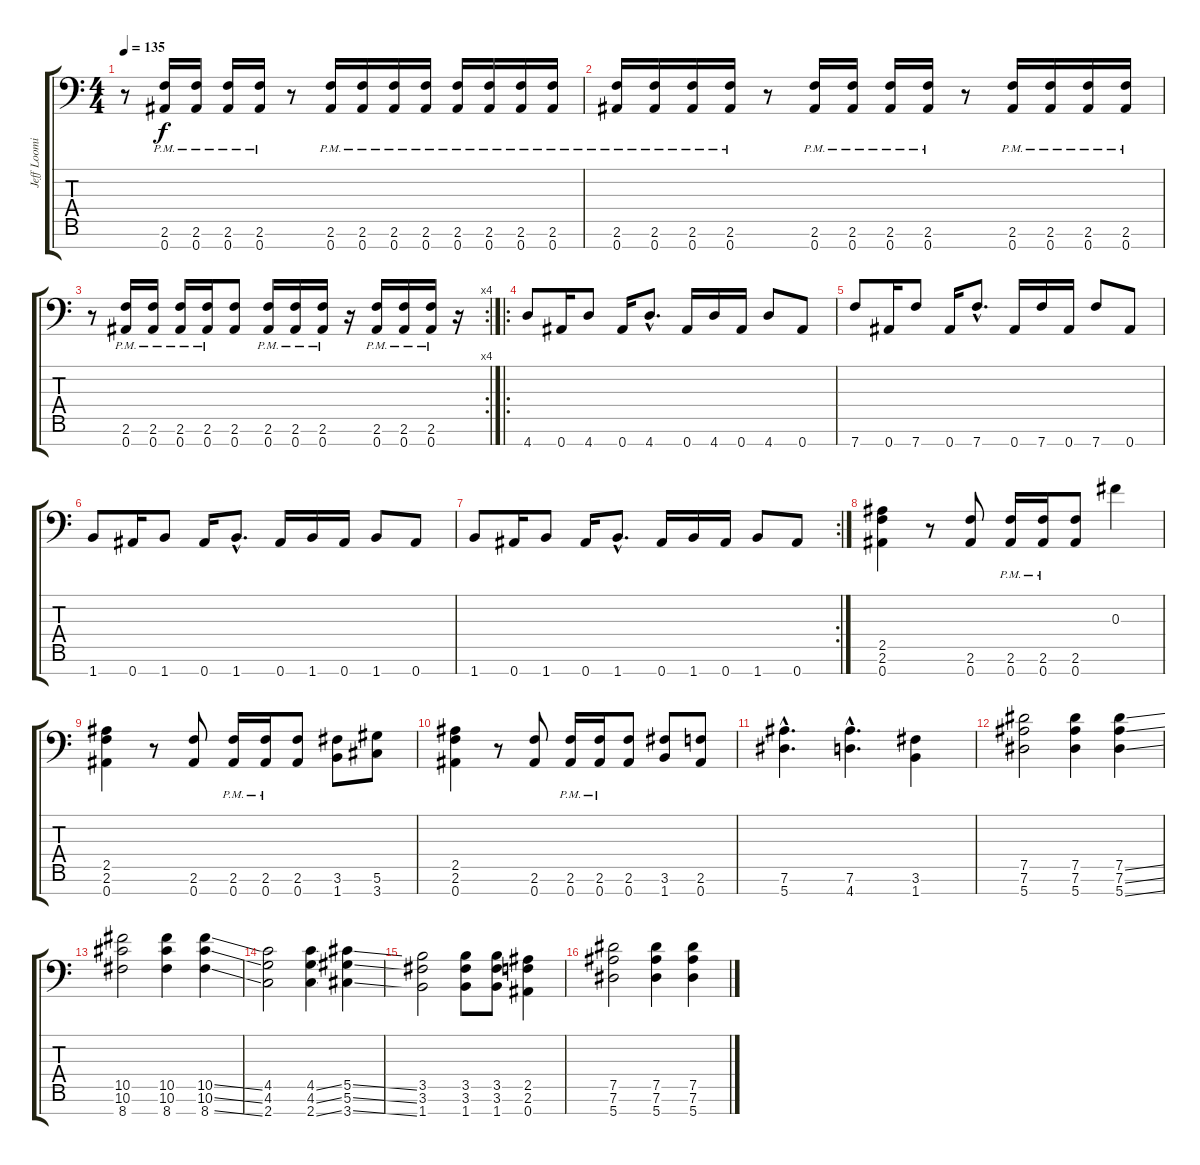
\track ("Jeff Loomis Rhythm" "Jeff Loomi") {instrument distortionguitar}
\staff {score tabs}
\tuning (Eb4 Bb3 Gb3 Db3 Ab2 Eb2 Bb1) {hide}
\ts (4 4)
\tempo 135
\clef f4
\ks c
r.8{dy f} (2.6{pm} 0.7{pm}).16 (2.6{pm} 0.7{pm}).16 (2.6{pm} 0.7{pm}).16 (2.6{pm} 0.7{pm}).16 r.8 (2.6{pm} 0.7{pm}).16 (2.6{pm} 0.7{pm}).16 (2.6{pm} 0.7{pm}).16 (2.6{pm} 0.7{pm}).16 (2.6{pm} 0.7{pm}).16 (2.6{pm} 0.7{pm}).16 (2.6{pm} 0.7{pm}).16 (2.6{pm} 0.7{pm}).16 |
(2.6{pm} 0.7{pm}).16 (2.6{pm} 0.7{pm}).16 (2.6{pm} 0.7{pm}).16 (2.6{pm} 0.7{pm}).16 r.8 (2.6{pm} 0.7{pm}).16 (2.6{pm} 0.7{pm}).16 (2.6{pm} 0.7{pm}).16 (2.6{pm} 0.7{pm}).16 r.8 (2.6{pm} 0.7{pm}).16 (2.6{pm} 0.7{pm}).16 (2.6{pm} 0.7{pm}).16 (2.6{pm} 0.7{pm}).16 |
\rc 4
r.8 (2.6{pm} 0.7{pm}).16 (2.6{pm} 0.7{pm}).16 (2.6{pm} 0.7{pm}).16 (2.6{pm} 0.7{pm}).16 (2.6 0.7).8 (2.6{pm} 0.7{pm}).16 (2.6{pm} 0.7{pm}).16 (2.6{pm} 0.7{pm}).16 r.16 (2.6{pm} 0.7).16 (2.6{pm} 0.7{pm}).16 (2.6{pm} 0.7{pm}).16 r.16 |
\ro
4.7.8 0.7.16 4.7.8 0.7.16 4.7{hac}.8{d} 0.7.16 4.7.16 0.7.16 4.7.8 0.7.8 |
7.7.8 0.7.16 7.7.8 0.7.16 7.7{hac}.8{d} 0.7.16 7.7.16 0.7.16 7.7.8 0.7.8 |
1.7.8 0.7.16 1.7.8 0.7.16 1.7{hac}.8{d} 0.7.16 1.7.16 0.7.16 1.7.8 0.7.8 |
\rc 2
1.7.8 0.7.16 1.7.8 0.7.16 1.7{hac}.8{d} 0.7.16 1.7.16 0.7.16 1.7.8 0.7.8 |
(2.5 2.6 0.7).4 r.8 (2.6 0.7).8 (2.6{pm} 0.7{pm}).16 (2.6{pm} 0.7{pm}).16 (2.6 0.7).8 0.3.4 |
(2.5 2.6 0.7).4 r.8 (2.6 0.7).8 (2.6{pm} 0.7{pm}).16 (2.6{pm} 0.7{pm}).16 (2.6 0.7).8 (3.6 1.7).8 (5.6 3.7).8 |
(2.5 2.6 0.7).4 r.8 (2.6 0.7).8 (2.6{pm} 0.7{pm}).16 (2.6{pm} 0.7{pm}).16 (2.6 0.7).8 (3.6 1.7).8 (2.6 0.7).8 |
(7.6{hac} 5.7{hac}).4{d} (7.6{hac} 4.7{hac}).4{d} (3.6 1.7).4 |
(7.5 7.6 5.7).2 (7.5 7.6 5.7).4 (7.5{ss} 7.6{ss} 5.7{ss}).4 |
(10.5 10.6 8.7).2 (10.5 10.6 8.7).4 (10.5{ss} 10.6{ss} 8.7{ss}).4 |
(4.5 4.6 2.7).2 (4.5{ss} 4.6{ss} 2.7{ss}).4 (5.5{ss} 5.6{ss} 3.7{ss}).4 |
(3.5 3.6 1.7).2 (3.5 3.6 1.7).8 (3.5 3.6 1.7).8 (2.5 2.6 0.7).4 |
(7.5 7.6 5.7).2 (7.5 7.6 5.7).4 (7.5{ss} 7.6{ss} 5.7{ss}).4
